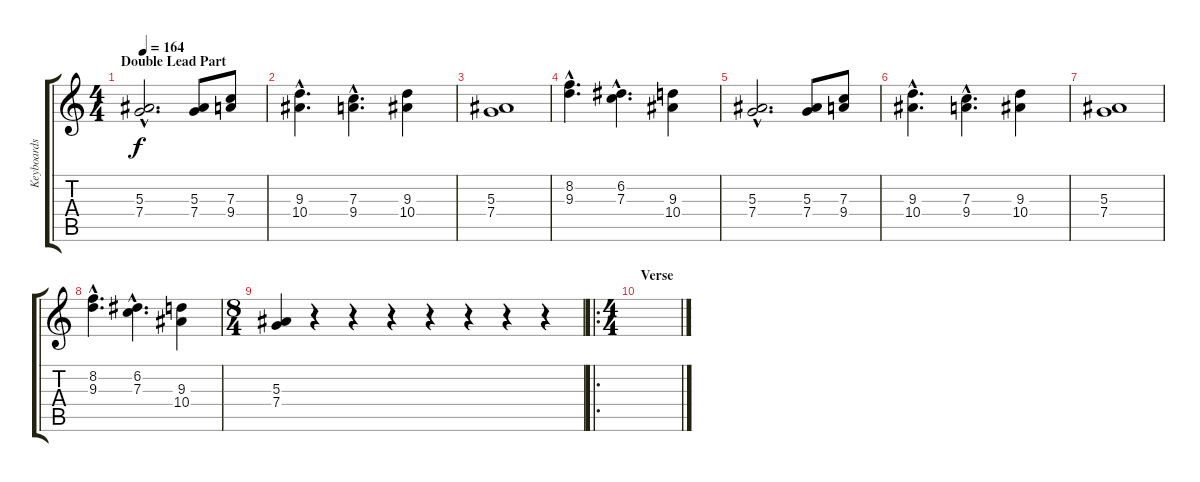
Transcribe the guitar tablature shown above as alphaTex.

\track ("Keyboards" "Keyboards") {instrument fx5brightness}
\staff {score tabs}
\tuning (D5 A4 F4 C4 G3 D3) {hide}
\ts (4 4)
\section ("" "Double Lead Part")
\tempo 164
\clef g2
\ks c
(5.3{hac} 7.4{hac}).2{d dy f volume 11 balance 8 instrument pad4choir} (5.3 7.4).8 (7.3 9.4).8 |
(9.3{hac} 10.4{hac}).4{d} (7.3{hac} 9.4{hac}).4{d} (9.3 10.4).4 |
(5.3 7.4).1 |
(8.2{hac} 9.3{hac}).4{d} (6.2{hac} 7.3{hac}).4{d} (9.3 10.4).4 |
(5.3{hac} 7.4{hac}).2{d} (5.3 7.4).8 (7.3 9.4).8 |
(9.3{hac} 10.4{hac}).4{d} (7.3{hac} 9.4{hac}).4{d} (9.3 10.4).4 |
(5.3 7.4).1 |
(8.2{hac} 9.3{hac}).4{d} (6.2{hac} 7.3{hac}).4{d} (9.3 10.4).4 |
\ts (8 4)
(5.3 7.4).4 r.4 r.4 r.4 r.4 r.4 r.4 r.4 |
\ro
\ts (4 4)
\section ("" "Verse")
